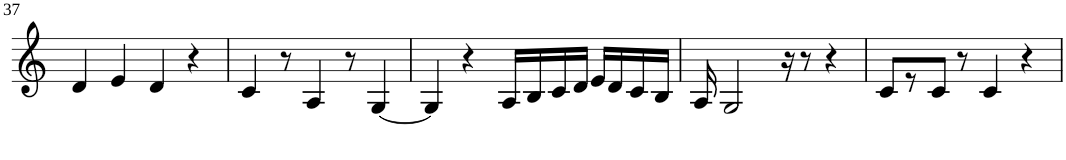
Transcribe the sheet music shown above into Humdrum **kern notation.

**kern
*part1
*staff1
*I"Violin
!!LO:PB:g=z
*clefG2
*k[]
*M4/4
=37
4d/
4e/
4d/
4r
=38
4c/
8r
4A/
8r
[4G/
=39
4G/]
4r
16A/LL
16B/
16c/
16d/JJ
16e/LL
16d/
16c/
16B/JJ
=40
16A/
2G/
16r
8r
4r
=41
8c/L
8r
8c/J
8r
4c/
4r
=
*-
